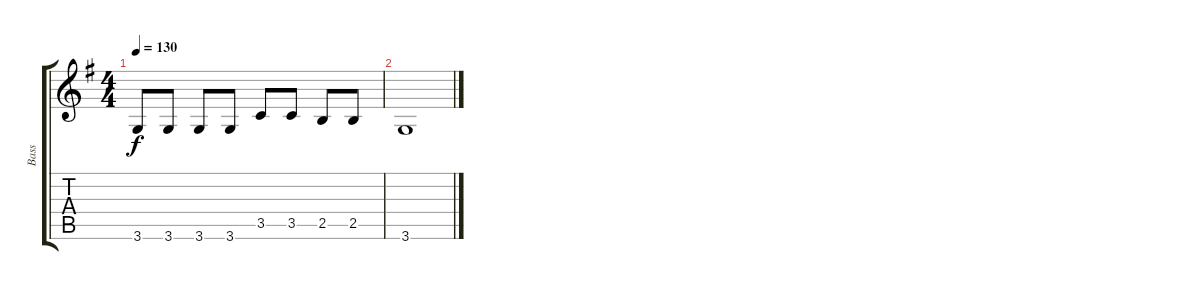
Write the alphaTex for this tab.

\track ("Bass" "Bass") {instrument electricbassfinger}
\staff {score tabs}
\tuning (E4 B3 G3 D3 A2 E2) {hide}
\ts (4 4)
\tempo 130
\clef g2
\ks g
3.6.8{dy f} 3.6.8 3.6.8 3.6.8 3.5.8 3.5.8 2.5.8 2.5.8 |
3.6.1
